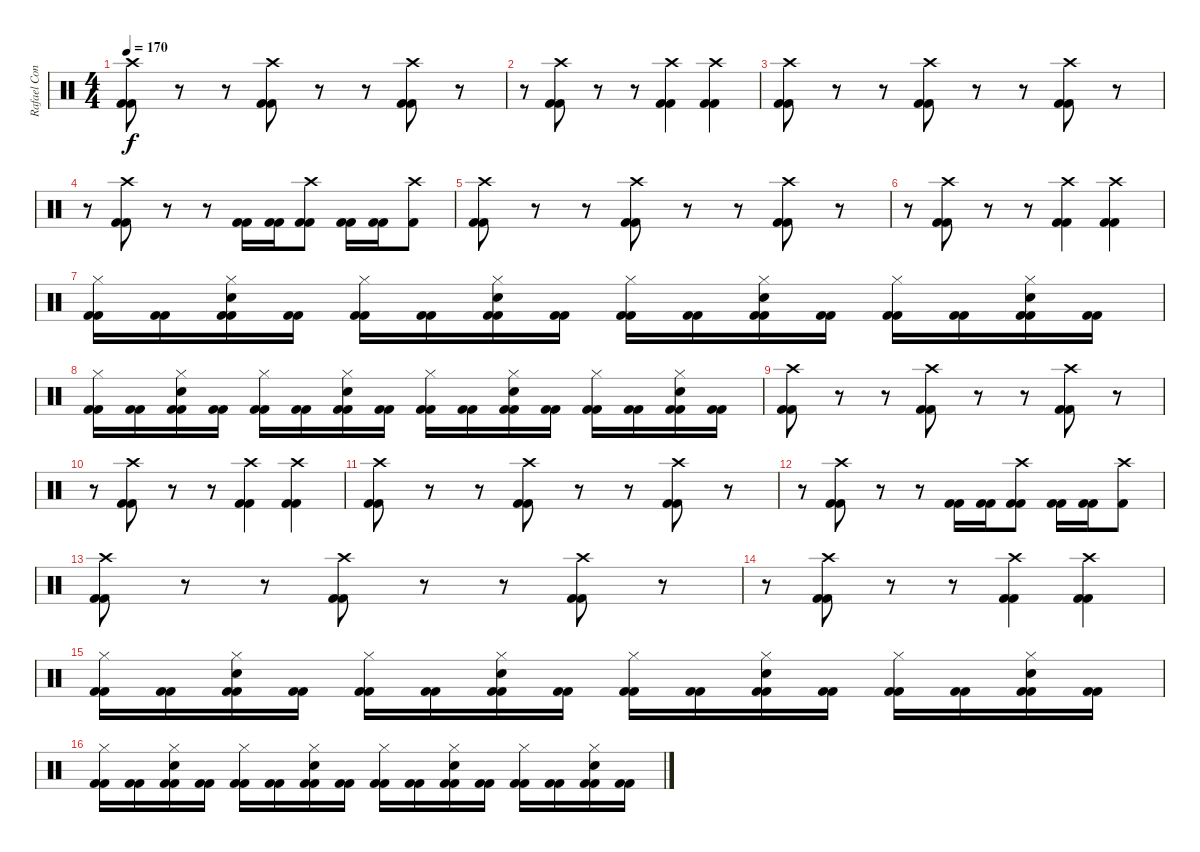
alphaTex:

\track ("Rafael Confessori" "Rafael Con") {instrument percussion}
\staff {score}
\articulation defaults
\ts (4 4)
\tempo 170
\clef neutral
\ks c
("Crash high (hit)" "Kick (hit) 2" "Kick (hit) 2").8{dy f} r.8 r.8 ("Crash high (hit)" "Kick (hit) 2" "Kick (hit) 2").8 r.8 r.8 ("Crash high (hit)" "Kick (hit) 2" "Kick (hit) 2").8 r.8 |
r.8 ("Crash high (hit)" "Kick (hit) 2" "Kick (hit) 2").8 r.8 r.8 ("Crash high (hit)" "Kick (hit) 2" "Kick (hit) 2").4 ("Crash high (hit)" "Kick (hit) 2" "Kick (hit) 2").4 |
("Crash high (hit)" "Kick (hit) 2" "Kick (hit) 2").8 r.8 r.8 ("Crash high (hit)" "Kick (hit) 2" "Kick (hit) 2").8 r.8 r.8 ("Crash high (hit)" "Kick (hit) 2" "Kick (hit) 2").8 r.8 |
r.8 ("Crash high (hit)" "Kick (hit) 2" "Kick (hit) 2").8 r.8 r.8 ("Kick (hit) 2" "Kick (hit) 2").16 ("Kick (hit) 2" "Kick (hit) 2").16 ("Crash high (hit)" "Kick (hit) 2" "Kick (hit) 2").8 ("Kick (hit) 2" "Kick (hit) 2").16 ("Kick (hit) 2" "Kick (hit) 2").16 ("Crash high (hit)" "Kick (hit) 2").8 |
("Crash high (hit)" "Kick (hit) 2" "Kick (hit) 2").8 r.8 r.8 ("Crash high (hit)" "Kick (hit) 2" "Kick (hit) 2").8 r.8 r.8 ("Crash high (hit)" "Kick (hit) 2" "Kick (hit) 2").8 r.8 |
r.8 ("Crash high (hit)" "Kick (hit) 2" "Kick (hit) 2").8 r.8 r.8 ("Crash high (hit)" "Kick (hit) 2" "Kick (hit) 2").4 ("Crash high (hit)" "Kick (hit) 2" "Kick (hit) 2").4 |
("Hi-Hat (closed)" "Kick (hit) 2" "Kick (hit) 2").16 ("Kick (hit) 2" "Kick (hit) 2").16 ("Hi-Hat (closed)" "Kick (hit) 2" "Kick (hit) 2" "Snare (hit) 2").16 ("Kick (hit) 2" "Kick (hit) 2").16 ("Hi-Hat (closed)" "Kick (hit) 2" "Kick (hit) 2").16 ("Kick (hit) 2" "Kick (hit) 2").16 ("Hi-Hat (closed)" "Kick (hit) 2" "Kick (hit) 2" "Snare (hit) 2").16 ("Kick (hit) 2" "Kick (hit) 2").16 ("Hi-Hat (closed)" "Kick (hit) 2" "Kick (hit) 2").16 ("Kick (hit) 2" "Kick (hit) 2").16 ("Hi-Hat (closed)" "Kick (hit) 2" "Kick (hit) 2" "Snare (hit) 2").16 ("Kick (hit) 2" "Kick (hit) 2").16 ("Hi-Hat (closed)" "Kick (hit) 2" "Kick (hit) 2").16 ("Kick (hit) 2" "Kick (hit) 2").16 ("Hi-Hat (closed)" "Kick (hit) 2" "Kick (hit) 2" "Snare (hit) 2").16 ("Kick (hit) 2" "Kick (hit) 2").16 |
("Hi-Hat (closed)" "Kick (hit) 2" "Kick (hit) 2").16 ("Kick (hit) 2" "Kick (hit) 2").16 ("Hi-Hat (closed)" "Kick (hit) 2" "Kick (hit) 2" "Snare (hit) 2").16 ("Kick (hit) 2" "Kick (hit) 2").16 ("Hi-Hat (closed)" "Kick (hit) 2" "Kick (hit) 2").16 ("Kick (hit) 2" "Kick (hit) 2").16 ("Hi-Hat (closed)" "Kick (hit) 2" "Kick (hit) 2" "Snare (hit) 2").16 ("Kick (hit) 2" "Kick (hit) 2").16 ("Hi-Hat (closed)" "Kick (hit) 2" "Kick (hit) 2").16 ("Kick (hit) 2" "Kick (hit) 2").16 ("Hi-Hat (closed)" "Kick (hit) 2" "Kick (hit) 2" "Snare (hit) 2").16 ("Kick (hit) 2" "Kick (hit) 2").16 ("Hi-Hat (closed)" "Kick (hit) 2" "Kick (hit) 2").16 ("Kick (hit) 2" "Kick (hit) 2").16 ("Hi-Hat (closed)" "Kick (hit) 2" "Kick (hit) 2" "Snare (hit) 2").16 ("Kick (hit) 2" "Kick (hit) 2").16 |
("Crash high (hit)" "Kick (hit) 2" "Kick (hit) 2").8 r.8 r.8 ("Crash high (hit)" "Kick (hit) 2" "Kick (hit) 2").8 r.8 r.8 ("Crash high (hit)" "Kick (hit) 2" "Kick (hit) 2").8 r.8 |
r.8 ("Crash high (hit)" "Kick (hit) 2" "Kick (hit) 2").8 r.8 r.8 ("Crash high (hit)" "Kick (hit) 2" "Kick (hit) 2").4 ("Crash high (hit)" "Kick (hit) 2" "Kick (hit) 2").4 |
("Crash high (hit)" "Kick (hit) 2" "Kick (hit) 2").8 r.8 r.8 ("Crash high (hit)" "Kick (hit) 2" "Kick (hit) 2").8 r.8 r.8 ("Crash high (hit)" "Kick (hit) 2" "Kick (hit) 2").8 r.8 |
r.8 ("Crash high (hit)" "Kick (hit) 2" "Kick (hit) 2").8 r.8 r.8 ("Kick (hit) 2" "Kick (hit) 2").16 ("Kick (hit) 2" "Kick (hit) 2").16 ("Crash high (hit)" "Kick (hit) 2" "Kick (hit) 2").8 ("Kick (hit) 2" "Kick (hit) 2").16 ("Kick (hit) 2" "Kick (hit) 2").16 ("Crash high (hit)" "Kick (hit) 2").8 |
("Crash high (hit)" "Kick (hit) 2" "Kick (hit) 2").8 r.8 r.8 ("Crash high (hit)" "Kick (hit) 2" "Kick (hit) 2").8 r.8 r.8 ("Crash high (hit)" "Kick (hit) 2" "Kick (hit) 2").8 r.8 |
r.8 ("Crash high (hit)" "Kick (hit) 2" "Kick (hit) 2").8 r.8 r.8 ("Crash high (hit)" "Kick (hit) 2" "Kick (hit) 2").4 ("Crash high (hit)" "Kick (hit) 2" "Kick (hit) 2").4 |
("Hi-Hat (closed)" "Kick (hit) 2" "Kick (hit) 2").16 ("Kick (hit) 2" "Kick (hit) 2").16 ("Hi-Hat (closed)" "Kick (hit) 2" "Kick (hit) 2" "Snare (hit) 2").16 ("Kick (hit) 2" "Kick (hit) 2").16 ("Hi-Hat (closed)" "Kick (hit) 2" "Kick (hit) 2").16 ("Kick (hit) 2" "Kick (hit) 2").16 ("Hi-Hat (closed)" "Kick (hit) 2" "Kick (hit) 2" "Snare (hit) 2").16 ("Kick (hit) 2" "Kick (hit) 2").16 ("Hi-Hat (closed)" "Kick (hit) 2" "Kick (hit) 2").16 ("Kick (hit) 2" "Kick (hit) 2").16 ("Hi-Hat (closed)" "Kick (hit) 2" "Kick (hit) 2" "Snare (hit) 2").16 ("Kick (hit) 2" "Kick (hit) 2").16 ("Hi-Hat (closed)" "Kick (hit) 2" "Kick (hit) 2").16 ("Kick (hit) 2" "Kick (hit) 2").16 ("Hi-Hat (closed)" "Kick (hit) 2" "Kick (hit) 2" "Snare (hit) 2").16 ("Kick (hit) 2" "Kick (hit) 2").16 |
("Hi-Hat (closed)" "Kick (hit) 2" "Kick (hit) 2").16 ("Kick (hit) 2" "Kick (hit) 2").16 ("Hi-Hat (closed)" "Kick (hit) 2" "Kick (hit) 2" "Snare (hit) 2").16 ("Kick (hit) 2" "Kick (hit) 2").16 ("Hi-Hat (closed)" "Kick (hit) 2" "Kick (hit) 2").16 ("Kick (hit) 2" "Kick (hit) 2").16 ("Hi-Hat (closed)" "Kick (hit) 2" "Kick (hit) 2" "Snare (hit) 2").16 ("Kick (hit) 2" "Kick (hit) 2").16 ("Hi-Hat (closed)" "Kick (hit) 2" "Kick (hit) 2").16 ("Kick (hit) 2" "Kick (hit) 2").16 ("Hi-Hat (closed)" "Kick (hit) 2" "Kick (hit) 2" "Snare (hit) 2").16 ("Kick (hit) 2" "Kick (hit) 2").16 ("Hi-Hat (closed)" "Kick (hit) 2" "Kick (hit) 2").16 ("Kick (hit) 2" "Kick (hit) 2").16 ("Hi-Hat (closed)" "Kick (hit) 2" "Kick (hit) 2" "Snare (hit) 2").16 ("Kick (hit) 2" "Kick (hit) 2").16
